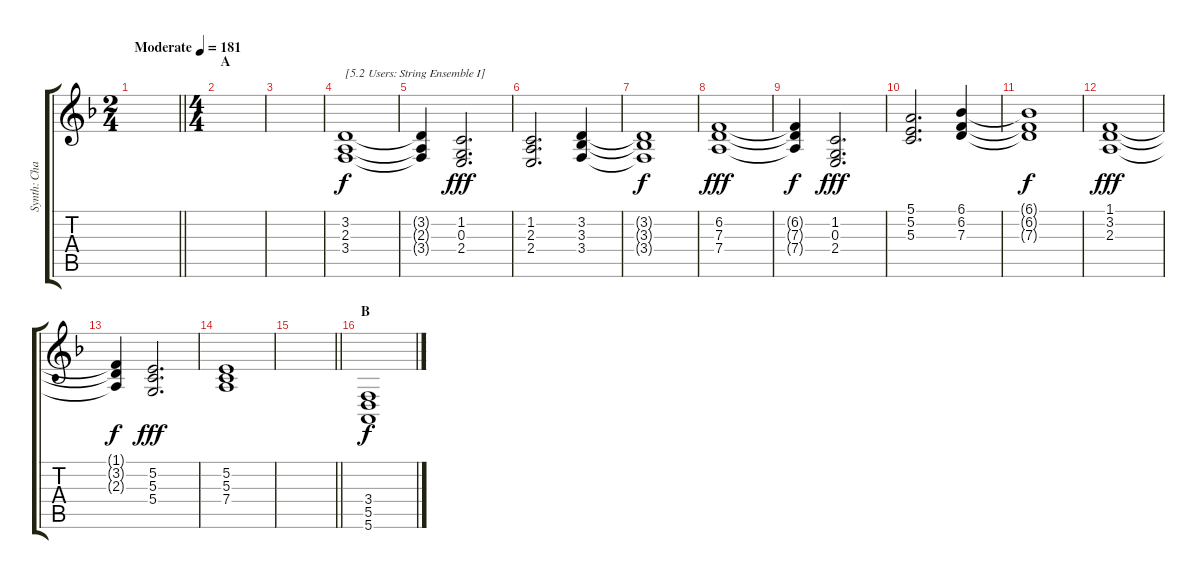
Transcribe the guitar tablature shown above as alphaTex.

\track ("Synth: Charlie" "Synth: Cha") {instrument stringensemble1}
\staff {score tabs}
\tuning (E4 B3 G3 D3 A2 E2) {hide}
\ts (2 4)
\tempo (181 "Moderate")
\clef g2
\barLineRight lightlight
\ks f
|
\ts (4 4)
\section ("" "A")
|
|
(3.2 2.3 3.4).1{txt "[5.2 Users: String Ensemble I]"} |
(3.2{t} 2.3{t} 3.4{t}).4{dy f} (1.2 0.3 2.4).2{d dy fff} |
(1.2 2.3 2.4).2{d} (3.2 3.3 3.4).4 |
(3.2{t} 3.3{t} 3.4{t}).1{dy f} |
(6.2 7.3 7.4).1{dy fff} |
(6.2{t} 7.3{t} 7.4{t}).4{dy f} (1.2 0.3 2.4).2{d dy fff} |
(5.1 5.2 5.3).2{d} (6.1 6.2 7.3).4 |
(6.1{t} 6.2{t} 7.3{t}).1{dy f} |
(1.1 3.2 2.3).1{dy fff} |
(1.1{t} 3.2{t} 2.3{t}).4{dy f} (5.2 5.3 5.4).2{d dy fff} |
(5.2 5.3 7.4).1 |
\barLineRight lightlight
|
\section ("" "B")
(3.4 5.5 5.6).1{dy f}
